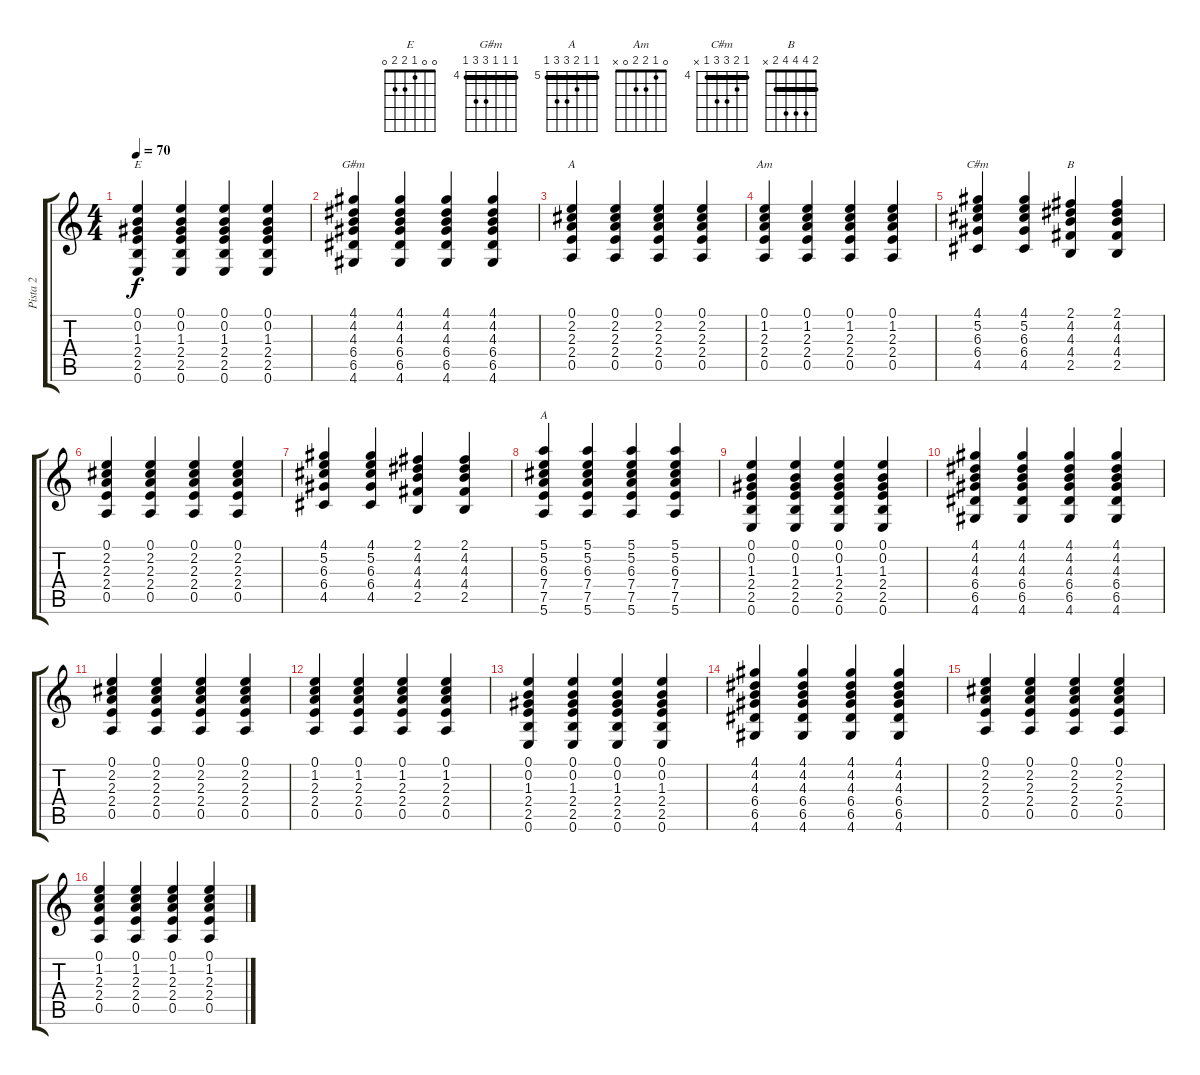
\track ("Pista 2" "Pista 2") {instrument distortionguitar}
\staff {score tabs}
\tuning (E4 B3 G3 D3 A2 E2) {hide}
\chord ("E" 0 0 1 2 2 0)
\chord ("G#m" 4 4 4 6 6 4) {firstfret 4 barre 4}
\chord ("A" 0 2 2 2 0 x)
\chord ("Am" 0 1 2 2 0 x)
\chord ("C#m" 4 5 6 6 4 x) {firstfret 4 barre 4}
\chord ("B" 2 4 4 4 2 x) {barre 2}
\chord ("A" 5 5 6 7 7 5) {firstfret 5 barre 5}
\ts (4 4)
\tempo 70
\clef g2
\ks c
(0.1 0.2 1.3 2.4 2.5 0.6).4{ch "E" dy f} (0.1 0.2 1.3 2.4 2.5 0.6).4 (0.1 0.2 1.3 2.4 2.5 0.6).4 (0.1 0.2 1.3 2.4 2.5 0.6).4 |
(4.1 4.2 4.3 6.4 6.5 4.6).4{ch "G#m"} (4.1 4.2 4.3 6.4 6.5 4.6).4 (4.1 4.2 4.3 6.4 6.5 4.6).4 (4.1 4.2 4.3 6.4 6.5 4.6).4 |
(0.1 2.2 2.3 2.4 0.5).4{ch "A"} (0.1 2.2 2.3 2.4 0.5).4 (0.1 2.2 2.3 2.4 0.5).4 (0.1 2.2 2.3 2.4 0.5).4 |
(0.1 1.2 2.3 2.4 0.5).4{ch "Am"} (0.1 1.2 2.3 2.4 0.5).4 (0.1 1.2 2.3 2.4 0.5).4 (0.1 1.2 2.3 2.4 0.5).4 |
(4.1 5.2 6.3 6.4 4.5).4{ch "C#m"} (4.1 5.2 6.3 6.4 4.5).4 (2.1 4.2 4.3 4.4 2.5).4{ch "B"} (2.1 4.2 4.3 4.4 2.5).4 |
(0.1 2.2 2.3 2.4 0.5).4 (0.1 2.2 2.3 2.4 0.5).4 (0.1 2.2 2.3 2.4 0.5).4 (0.1 2.2 2.3 2.4 0.5).4 |
(4.1 5.2 6.3 6.4 4.5).4 (4.1 5.2 6.3 6.4 4.5).4 (2.1 4.2 4.3 4.4 2.5).4 (2.1 4.2 4.3 4.4 2.5).4 |
(5.1 5.2 6.3 7.4 7.5 5.6).4{ch "A"} (5.1 5.2 6.3 7.4 7.5 5.6).4 (5.1 5.2 6.3 7.4 7.5 5.6).4 (5.1 5.2 6.3 7.4 7.5 5.6).4 |
(0.1 0.2 1.3 2.4 2.5 0.6).4 (0.1 0.2 1.3 2.4 2.5 0.6).4 (0.1 0.2 1.3 2.4 2.5 0.6).4 (0.1 0.2 1.3 2.4 2.5 0.6).4 |
(4.1 4.2 4.3 6.4 6.5 4.6).4 (4.1 4.2 4.3 6.4 6.5 4.6).4 (4.1 4.2 4.3 6.4 6.5 4.6).4 (4.1 4.2 4.3 6.4 6.5 4.6).4 |
(0.1 2.2 2.3 2.4 0.5).4 (0.1 2.2 2.3 2.4 0.5).4 (0.1 2.2 2.3 2.4 0.5).4 (0.1 2.2 2.3 2.4 0.5).4 |
(0.1 1.2 2.3 2.4 0.5).4 (0.1 1.2 2.3 2.4 0.5).4 (0.1 1.2 2.3 2.4 0.5).4 (0.1 1.2 2.3 2.4 0.5).4 |
(0.1 0.2 1.3 2.4 2.5 0.6).4 (0.1 0.2 1.3 2.4 2.5 0.6).4 (0.1 0.2 1.3 2.4 2.5 0.6).4 (0.1 0.2 1.3 2.4 2.5 0.6).4 |
(4.1 4.2 4.3 6.4 6.5 4.6).4 (4.1 4.2 4.3 6.4 6.5 4.6).4 (4.1 4.2 4.3 6.4 6.5 4.6).4 (4.1 4.2 4.3 6.4 6.5 4.6).4 |
(0.1 2.2 2.3 2.4 0.5).4 (0.1 2.2 2.3 2.4 0.5).4 (0.1 2.2 2.3 2.4 0.5).4 (0.1 2.2 2.3 2.4 0.5).4 |
(0.1 1.2 2.3 2.4 0.5).4 (0.1 1.2 2.3 2.4 0.5).4 (0.1 1.2 2.3 2.4 0.5).4 (0.1 1.2 2.3 2.4 0.5).4
